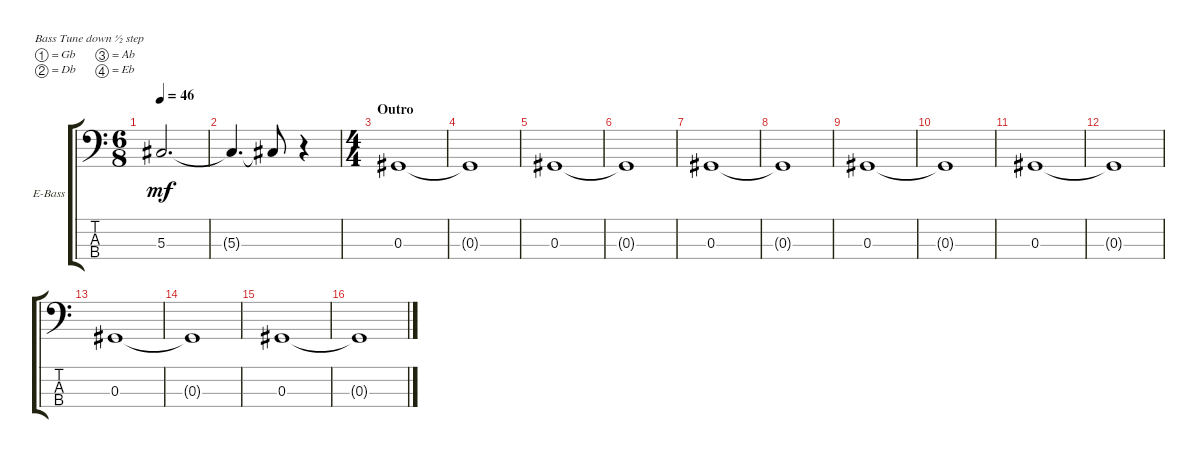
\defaultSystemsLayout 4
\bracketExtendMode groupsimilarinstruments
\firstSystemTrackNameOrientation horizontal
\otherSystemsTrackNameOrientation horizontal
\track ("GENE SIMMONS" "E-Bass") {solo instrument electricbassfinger}
\staff {score tabs}
\tuning (Gb2 Db2 Ab1 Eb1)
\ts (6 8)
\tempo 46
\clef f4
\ks aminor
5.3.2{d dy mf} |
5.3{t}.4{d} 5.3{t}.8 r.4 |
\ts (4 4)
\section ("" "Outro")
0.3.1 |
0.3{t}.1 |
0.3.1 |
0.3{t}.1 |
0.3.1 |
0.3{t}.1 |
0.3.1 |
0.3{t}.1 |
0.3.1 |
0.3{t}.1 |
0.3.1 |
0.3{t}.1 |
0.3.1 |
0.3{t}.1
